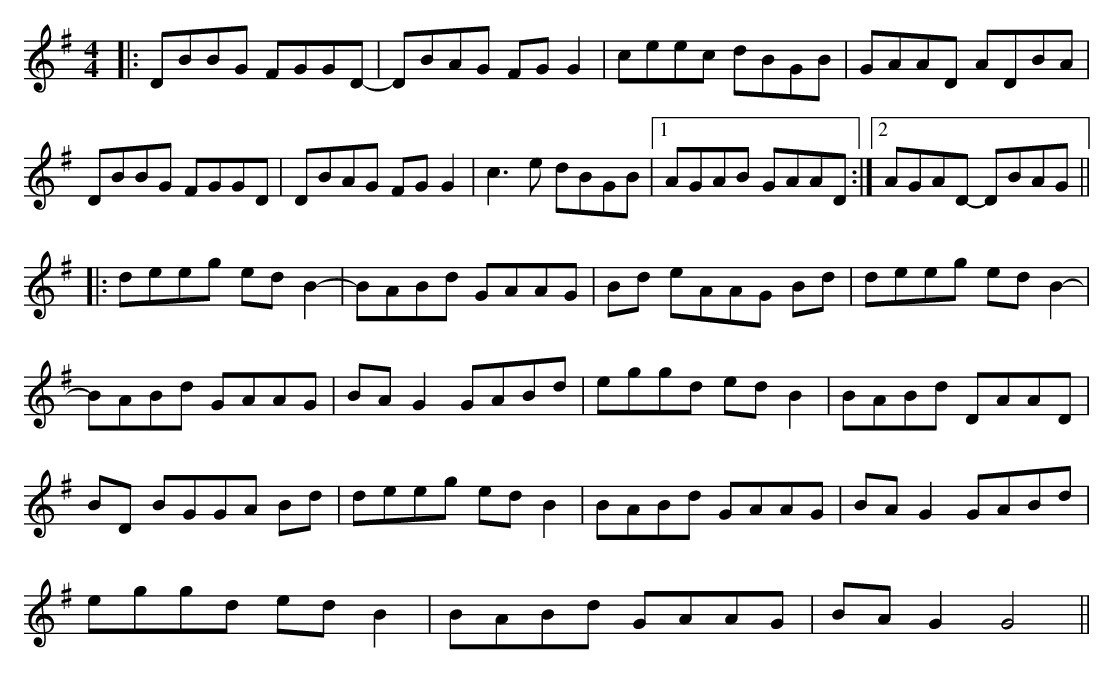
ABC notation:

X:1
M:4/4
K:G
|:DBBG FGGD-|DBAG FG G2|ceec dBGB|GAAD ADBA|
DBBG FGGD|DBAG FG G2|c3e dBGB|1 AGAB GAAD:|2 AGAD- DBAG||
|:deeg ed B2-|BABd GAAG|Bd eAAG Bd|deeg ed B2-|
BABd GAAG|BA G2 GABd|eggd ed B2|BABd DAAD|
BD BGGA Bd|deeg ed B2|BABd GAAG|BA G2 GABd|
eggd ed B2|BABd GAAG|BA G2 G4||
